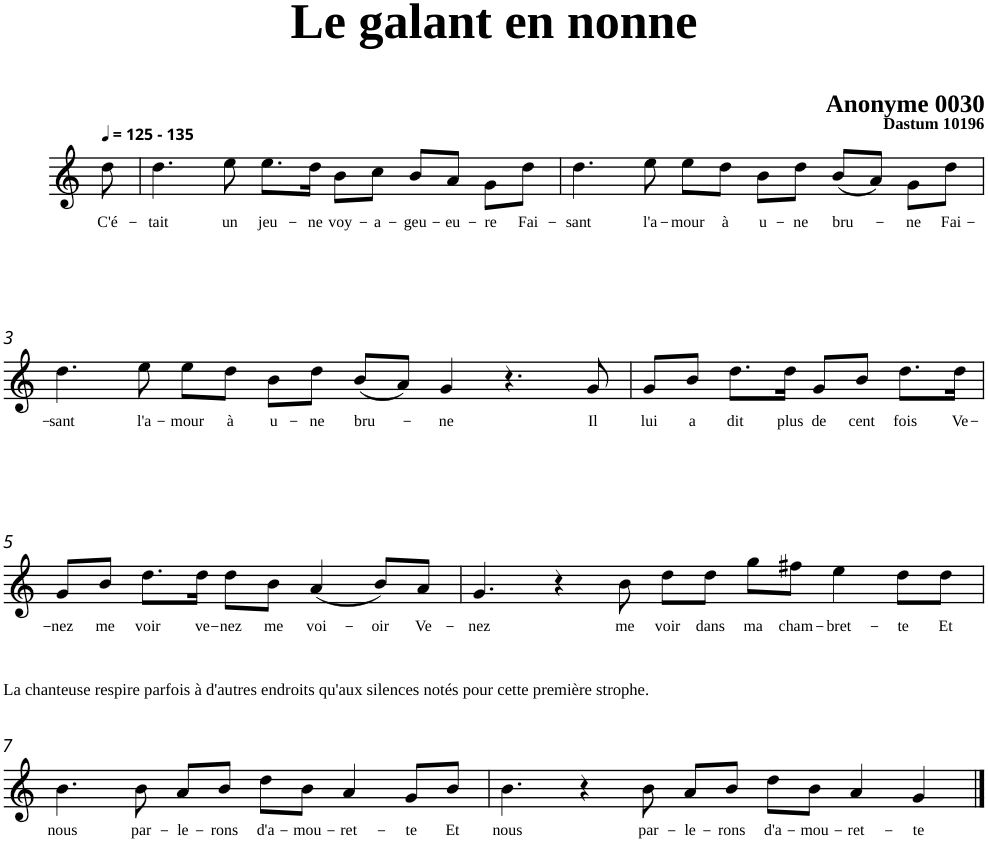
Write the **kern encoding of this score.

**kern	**text
*part1	*part1
*staff1	*staff1
*clefG2	*
*k[]	*
=	=
!LO:TX:a:B:t=- 135	!
!	!LO:LY:b
8dd\	C'é-
=1	=1
!	!LO:LY:b
4.dd\	-tait
!	!LO:LY:b
8ee\	un
!	!LO:LY:b
8.ee\L	jeu-
!	!LO:LY:b
16dd\Jk	-ne
!	!LO:LY:b
8b\L	voy-
!	!LO:LY:b
8cc\J	-a-
!	!LO:LY:b
8b/L	-geu-
!	!LO:LY:b
8a/J	-eu-
!	!LO:LY:b
8g\L	-re
!	!LO:LY:b
8dd\J	Fai-
=2	=2
!	!LO:LY:b
4.dd\	-sant
!	!LO:LY:b
8ee\	l'a-
!	!LO:LY:b
8ee\L	-mour
!	!LO:LY:b
8dd\J	à
!	!LO:LY:b
8b\L	u-
!	!LO:LY:b
8dd\J	-ne
!	!LO:LY:b
(<8b/L	bru-
8a/J)	.
!	!LO:LY:b
8g\L	-ne
!	!LO:LY:b
8dd\J	Fai-
!!LO:LB:g=z
=3	=3
!	!LO:LY:b
4.dd\	-sant
!	!LO:LY:b
8ee\	l'a-
!	!LO:LY:b
8ee\L	-mour
!	!LO:LY:b
8dd\J	à
!	!LO:LY:b
8b\L	u-
!	!LO:LY:b
8dd\J	-ne
!	!LO:LY:b
(<8b/L	bru-
8a/J)	.
!	!LO:LY:b
4g/	-ne
4.r	.
!	!LO:LY:b
8g/	Il
=4	=4
!	!LO:LY:b
8g/L	lui
!	!LO:LY:b
8b/J	a
!	!LO:LY:b
8.dd\L	dit
!	!LO:LY:b
16dd\Jk	plus
!	!LO:LY:b
8g/L	de
!	!LO:LY:b
8b/J	cent
!	!LO:LY:b
8.dd\L	fois
!	!LO:LY:b
16dd\Jk	Ve-
!!LO:LB:g=z
=5	=5
!	!LO:LY:b
8g/L	-nez
!	!LO:LY:b
8b/J	me
!	!LO:LY:b
8.dd\L	voir
!	!LO:LY:b
16dd\Jk	ve-
!	!LO:LY:b
8dd\L	-nez
!	!LO:LY:b
8b\J	me
!	!LO:LY:b
(<4a/	voi-
!	!LO:LY:b
8b/L)	-oir
!	!LO:LY:b
8a/J	Ve-
=6	=6
!	!LO:LY:b
4.g/	-nez
4r	.
!	!LO:LY:b
8b\	me
!	!LO:LY:b
8dd\L	voir
!	!LO:LY:b
8dd\J	dans
!	!LO:LY:b
8gg\L	ma
!	!LO:LY:b
8ff#X\J	cham-
!	!LO:LY:b
4ee\	-bret-
!	!LO:LY:b
8dd\L	-te
!	!LO:LY:b
8dd\J	Et
!!LO:LB:g=z
=7	=7
!	!LO:LY:b
4.b\	nous
!	!LO:LY:b
8b\	par-
!	!LO:LY:b
8a/L	-le-
!	!LO:LY:b
8b/J	-rons
!	!LO:LY:b
8dd\L	d'a-
!	!LO:LY:b
8b\J	-mou-
!	!LO:LY:b
4a/	-ret-
!	!LO:LY:b
8g/L	-te
!	!LO:LY:b
8b/J	Et
=8	=8
!	!LO:LY:b
4.b\	nous
4r	.
!	!LO:LY:b
8b\	par-
!	!LO:LY:b
8a/L	-le-
!	!LO:LY:b
8b/J	-rons
!	!LO:LY:b
8dd\L	d'a-
!	!LO:LY:b
8b\J	-mou-
!	!LO:LY:b
4a/	-ret-
!	!LO:LY:b
4g/	-te
==	==
*-	*-
